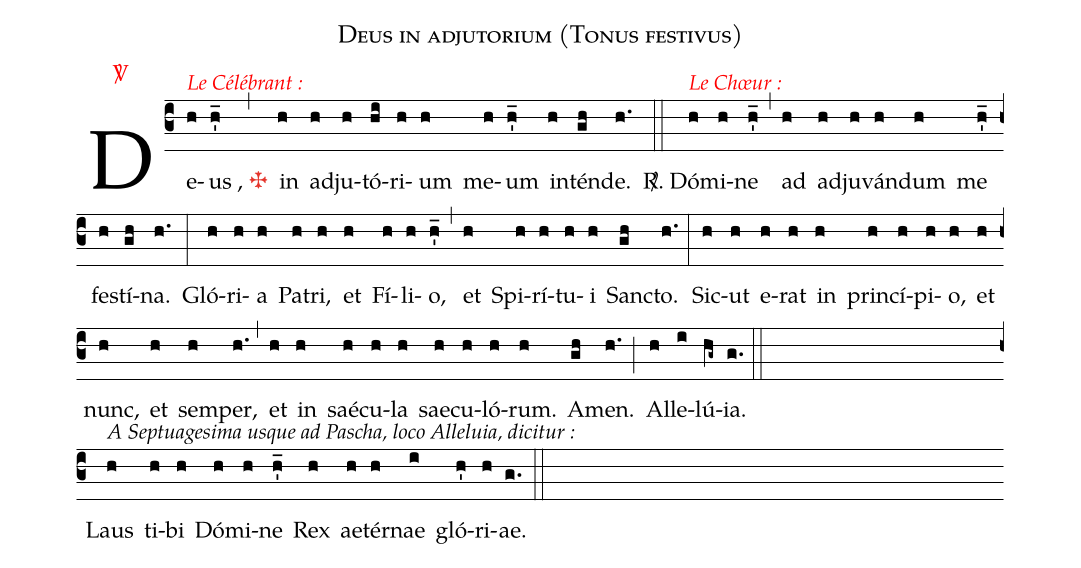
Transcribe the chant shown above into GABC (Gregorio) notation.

name:Deus in adjutorium (Tonus festivus);
office-part:Toni Communes;
annotation: {\color{red} \Vbar};
%%
(c3) De<alt>{\textcolor{red}{Le Célébrant :}}</alt>(h)us(h'_), <c><v>\grealtcross{}</v></c> (,) in(h) ad(h)ju(h)tó(hi)ri(h)um(h) me(h)um(h'_) in(h)tén(gh)de.(h.) (::)
<sp>R/</sp>. Dó<alt>{\textcolor{red}{Le Chœur :}}</alt>(h)mi(h)ne(h'_) (,) ad(h) ad(h)ju(h)ván(h)dum(h) me(h'_) fe(h)stí(gh)na.(h.) (:)
Gló(h)ri(h)a(h) Pa(h)tri,(h) et(h) Fí(h)li(h)o,(h'_) (,) et(h) Spi(h)rí(h)tu(h)i(h) San(gh)cto.(h.) (:)
Sic(h)ut(h) e(h)rat(h) in(h) prin(h)cí(h)pi(h)o,(h) et(h) nunc,(h) et(h) sem(h)per,(h.) (,) et(h) in(h) saé(h)cu(h)la(h) sae(h)cu(h)ló(h)rum.(h) A(gh)men.(h.) (;)
Al(h)le(i)lú(hg~){ia}.(g.) (::) (Z)
<alt>A Septuagesima usque ad Pascha, loco Alleluia, dicitur :</alt>
Laus(h) ti(h)bi(h) Dó(h)mi(h)ne(h'_) Rex(h) ae(h)tér(h)nae(i) gló(h')ri(h)ae.(g.) (::)
